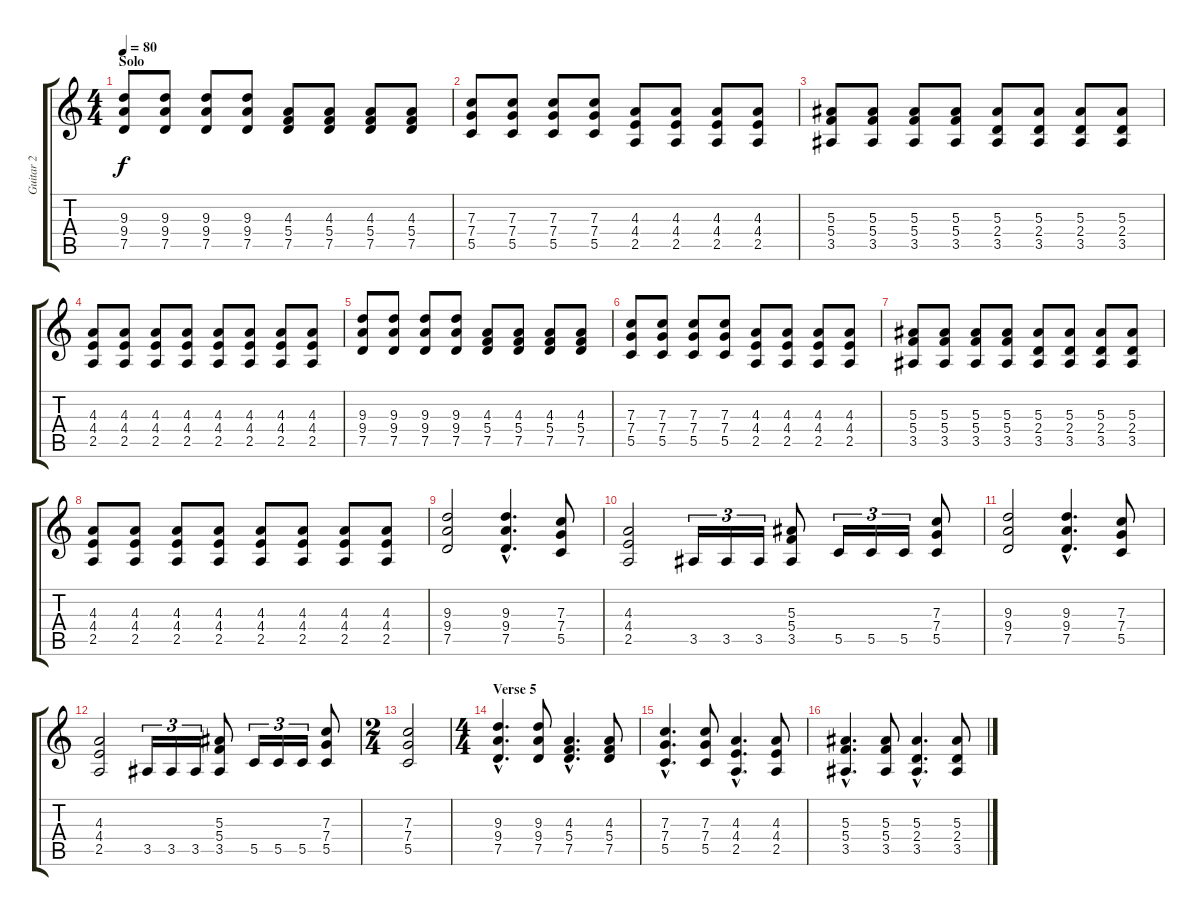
\track ("Guitar 2" "Guitar 2") {instrument distortionguitar}
\staff {score tabs}
\tuning (D4 A3 F3 C3 G2 D2) {hide}
\ts (4 4)
\section ("" "Solo")
\tempo 80
\clef g2
\ks c
(9.3 9.4 7.5).8{dy f} (9.3 9.4 7.5).8 (9.3 9.4 7.5).8 (9.3 9.4 7.5).8 (4.3 5.4 7.5).8 (4.3 5.4 7.5).8 (4.3 5.4 7.5).8 (4.3 5.4 7.5).8 |
(7.3 7.4 5.5).8 (7.3 7.4 5.5).8 (7.3 7.4 5.5).8 (7.3 7.4 5.5).8 (4.3 4.4 2.5).8 (4.3 4.4 2.5).8 (4.3 4.4 2.5).8 (4.3 4.4 2.5).8 |
(5.3 5.4 3.5).8 (5.3 5.4 3.5).8 (5.3 5.4 3.5).8 (5.3 5.4 3.5).8 (5.3 2.4 3.5).8 (5.3 2.4 3.5).8 (5.3 2.4 3.5).8 (5.3 2.4 3.5).8 |
(4.3 4.4 2.5).8 (4.3 4.4 2.5).8 (4.3 4.4 2.5).8 (4.3 4.4 2.5).8 (4.3 4.4 2.5).8 (4.3 4.4 2.5).8 (4.3 4.4 2.5).8 (4.3 4.4 2.5).8 |
(9.3 9.4 7.5).8 (9.3 9.4 7.5).8 (9.3 9.4 7.5).8 (9.3 9.4 7.5).8 (4.3 5.4 7.5).8 (4.3 5.4 7.5).8 (4.3 5.4 7.5).8 (4.3 5.4 7.5).8 |
(7.3 7.4 5.5).8 (7.3 7.4 5.5).8 (7.3 7.4 5.5).8 (7.3 7.4 5.5).8 (4.3 4.4 2.5).8 (4.3 4.4 2.5).8 (4.3 4.4 2.5).8 (4.3 4.4 2.5).8 |
(5.3 5.4 3.5).8 (5.3 5.4 3.5).8 (5.3 5.4 3.5).8 (5.3 5.4 3.5).8 (5.3 2.4 3.5).8 (5.3 2.4 3.5).8 (5.3 2.4 3.5).8 (5.3 2.4 3.5).8 |
(4.3 4.4 2.5).8 (4.3 4.4 2.5).8 (4.3 4.4 2.5).8 (4.3 4.4 2.5).8 (4.3 4.4 2.5).8 (4.3 4.4 2.5).8 (4.3 4.4 2.5).8 (4.3 4.4 2.5).8 |
(9.3 9.4 7.5).2 (9.3{hac} 9.4{hac} 7.5{hac}).4{d} (7.3 7.4 5.5).8 |
(4.3 4.4 2.5).2 3.5.16{tu (3 2)} 3.5.16{tu (3 2)} 3.5.16{tu (3 2)} (5.3 5.4 3.5).8 5.5.16{tu (3 2)} 5.5.16{tu (3 2)} 5.5.16{tu (3 2)} (7.3 7.4 5.5).8 |
(9.3 9.4 7.5).2 (9.3{hac} 9.4{hac} 7.5{hac}).4{d} (7.3 7.4 5.5).8 |
(4.3 4.4 2.5).2 3.5.16{tu (3 2)} 3.5.16{tu (3 2)} 3.5.16{tu (3 2)} (5.3 5.4 3.5).8 5.5.16{tu (3 2)} 5.5.16{tu (3 2)} 5.5.16{tu (3 2)} (7.3 7.4 5.5).8 |
\ts (2 4)
(7.3 7.4 5.5).2 |
\ts (4 4)
\section ("" "Verse 5")
(9.3{hac} 9.4{hac} 7.5{hac}).4{d} (9.3 9.4 7.5).8 (4.3{hac} 5.4{hac} 7.5{hac}).4{d} (4.3 5.4 7.5).8 |
(7.3{hac} 7.4{hac} 5.5{hac}).4{d} (7.3 7.4 5.5).8 (4.3{hac} 4.4{hac} 2.5{hac}).4{d} (4.3 4.4 2.5).8 |
(5.3{hac} 5.4{hac} 3.5{hac}).4{d} (5.3 5.4 3.5).8 (5.3{hac} 2.4{hac} 3.5{hac}).4{d} (5.3 2.4 3.5).8
